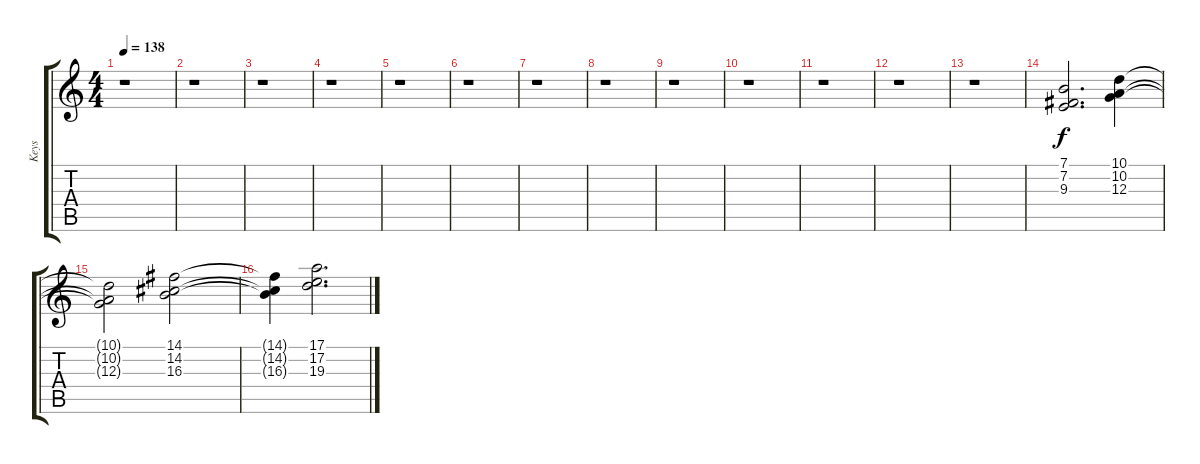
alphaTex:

\track ("Keys" "Keys") {instrument pad4choir}
\staff {score tabs}
\tuning (E4 B3 G3 D3 A2 E2) {hide}
\ts (4 4)
\tempo 138
\clef g2
\ks c
r.1{dy f} |
r.1 |
r.1 |
r.1 |
r.1 |
r.1 |
r.1 |
r.1 |
r.1 |
r.1 |
r.1 |
r.1 |
r.1 |
(7.1 7.2 9.3).2{d volume 12 balance 16 instrument stringensemble1} (10.1 10.2 12.3).4 |
(10.1{t} 10.2{t} 12.3{t}).2 (14.1 14.2 16.3).2 |
(14.1{t} 14.2{t} 16.3{t}).4 (17.1 17.2 19.3).2{d}
